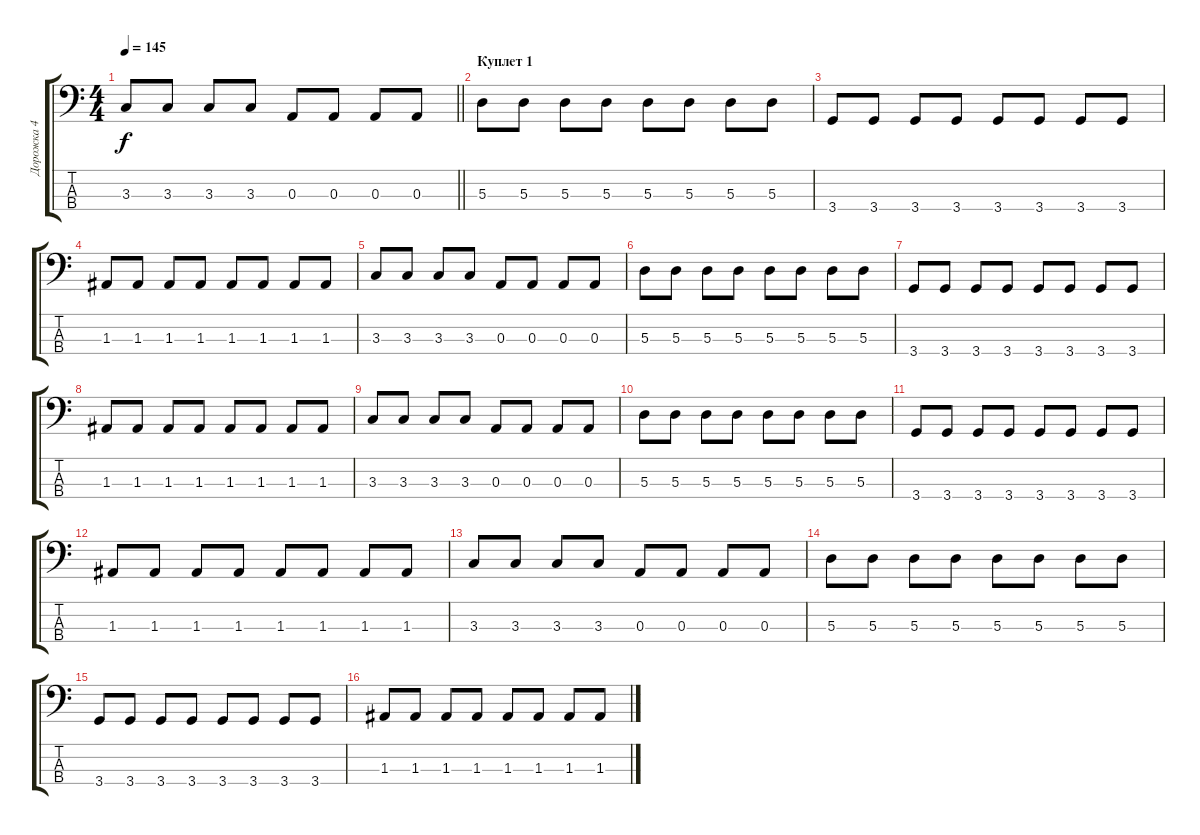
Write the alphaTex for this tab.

\track ("Дорожка 4" "Дорожка 4") {instrument electricbassfinger}
\staff {score tabs}
\tuning (G2 D2 A1 E1) {hide}
\ts (4 4)
\tempo 145
\clef f4
\barLineRight lightlight
\ks c
3.3.8{dy f} 3.3.8 3.3.8 3.3.8 0.3.8 0.3.8 0.3.8 0.3.8 |
\section ("" "Куплет 1")
5.3.8 5.3.8 5.3.8 5.3.8 5.3.8 5.3.8 5.3.8 5.3.8 |
3.4.8 3.4.8 3.4.8 3.4.8 3.4.8 3.4.8 3.4.8 3.4.8 |
1.3.8 1.3.8 1.3.8 1.3.8 1.3.8 1.3.8 1.3.8 1.3.8 |
3.3.8 3.3.8 3.3.8 3.3.8 0.3.8 0.3.8 0.3.8 0.3.8 |
5.3.8 5.3.8 5.3.8 5.3.8 5.3.8 5.3.8 5.3.8 5.3.8 |
3.4.8 3.4.8 3.4.8 3.4.8 3.4.8 3.4.8 3.4.8 3.4.8 |
1.3.8 1.3.8 1.3.8 1.3.8 1.3.8 1.3.8 1.3.8 1.3.8 |
3.3.8 3.3.8 3.3.8 3.3.8 0.3.8 0.3.8 0.3.8 0.3.8 |
5.3.8 5.3.8 5.3.8 5.3.8 5.3.8 5.3.8 5.3.8 5.3.8 |
3.4.8 3.4.8 3.4.8 3.4.8 3.4.8 3.4.8 3.4.8 3.4.8 |
1.3.8 1.3.8 1.3.8 1.3.8 1.3.8 1.3.8 1.3.8 1.3.8 |
3.3.8 3.3.8 3.3.8 3.3.8 0.3.8 0.3.8 0.3.8 0.3.8 |
5.3.8 5.3.8 5.3.8 5.3.8 5.3.8 5.3.8 5.3.8 5.3.8 |
3.4.8 3.4.8 3.4.8 3.4.8 3.4.8 3.4.8 3.4.8 3.4.8 |
1.3.8 1.3.8 1.3.8 1.3.8 1.3.8 1.3.8 1.3.8 1.3.8
